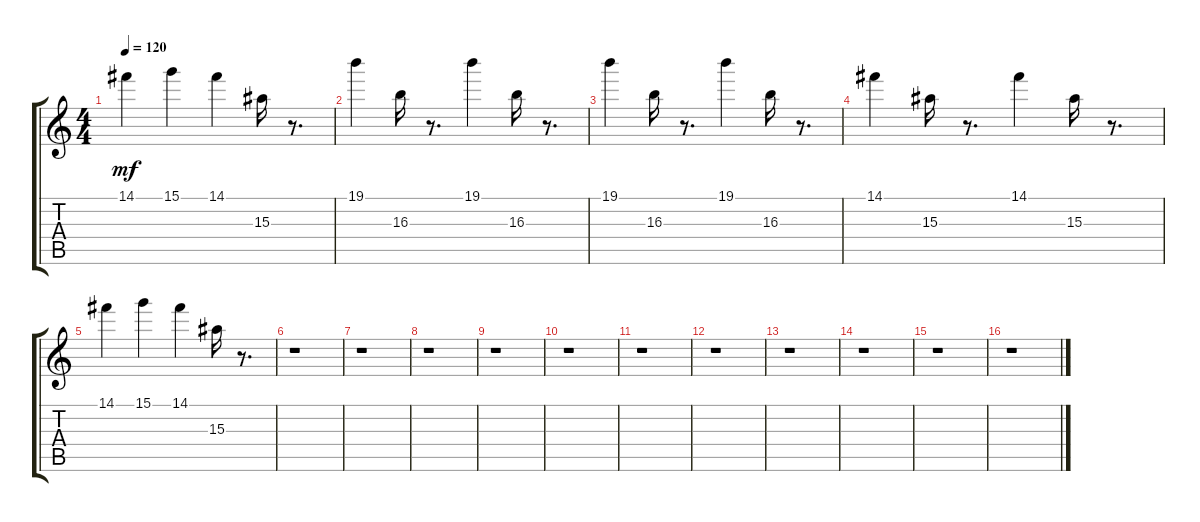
\track "" {instrument electricbasspick}
\staff {score tabs}
\tuning (E4 B3 G3 D3 A2 E2) {hide}
\ts (4 4)
\tempo 120
\clef g2
\ks c
14.1.4{dy mf} 15.1.4 14.1.4 15.3.16 r.8{d} |
19.1.4 16.3.16 r.8{d} 19.1.4 16.3.16 r.8{d} |
19.1.4 16.3.16 r.8{d} 19.1.4 16.3.16 r.8{d} |
14.1.4 15.3.16 r.8{d} 14.1.4 15.3.16 r.8{d} |
14.1.4 15.1.4 14.1.4 15.3.16 r.8{d} |
r.1 |
r.1 |
r.1 |
r.1 |
r.1 |
r.1 |
r.1 |
r.1 |
r.1 |
r.1 |
r.1
